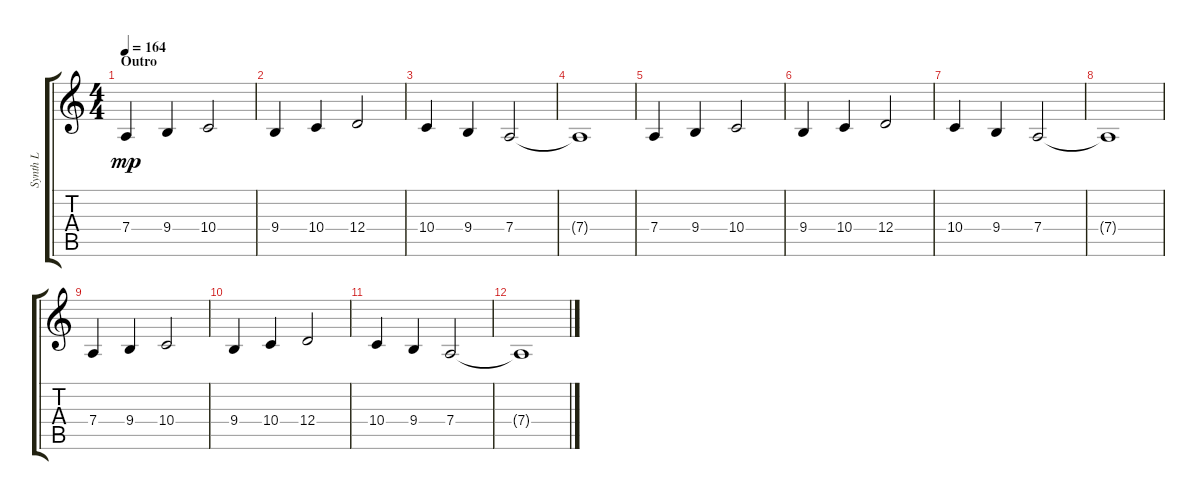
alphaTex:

\track ("Synth L" "Synth L") {instrument lead2sawtooth}
\staff {score tabs}
\tuning (E4 B3 G3 D3 A2 E2) {hide}
\ts (4 4)
\section ("" "Outro")
\tempo 164
\clef g2
\ks c
7.4.4{dy mp} 9.4.4 10.4.2 |
9.4.4 10.4.4 12.4.2 |
10.4.4 9.4.4 7.4.2 |
7.4{t}.1 |
7.4.4 9.4.4 10.4.2 |
9.4.4 10.4.4 12.4.2 |
10.4.4 9.4.4 7.4.2 |
7.4{t}.1 |
7.4.4 9.4.4 10.4.2 |
9.4.4 10.4.4 12.4.2 |
10.4.4 9.4.4 7.4.2 |
7.4{t}.1
